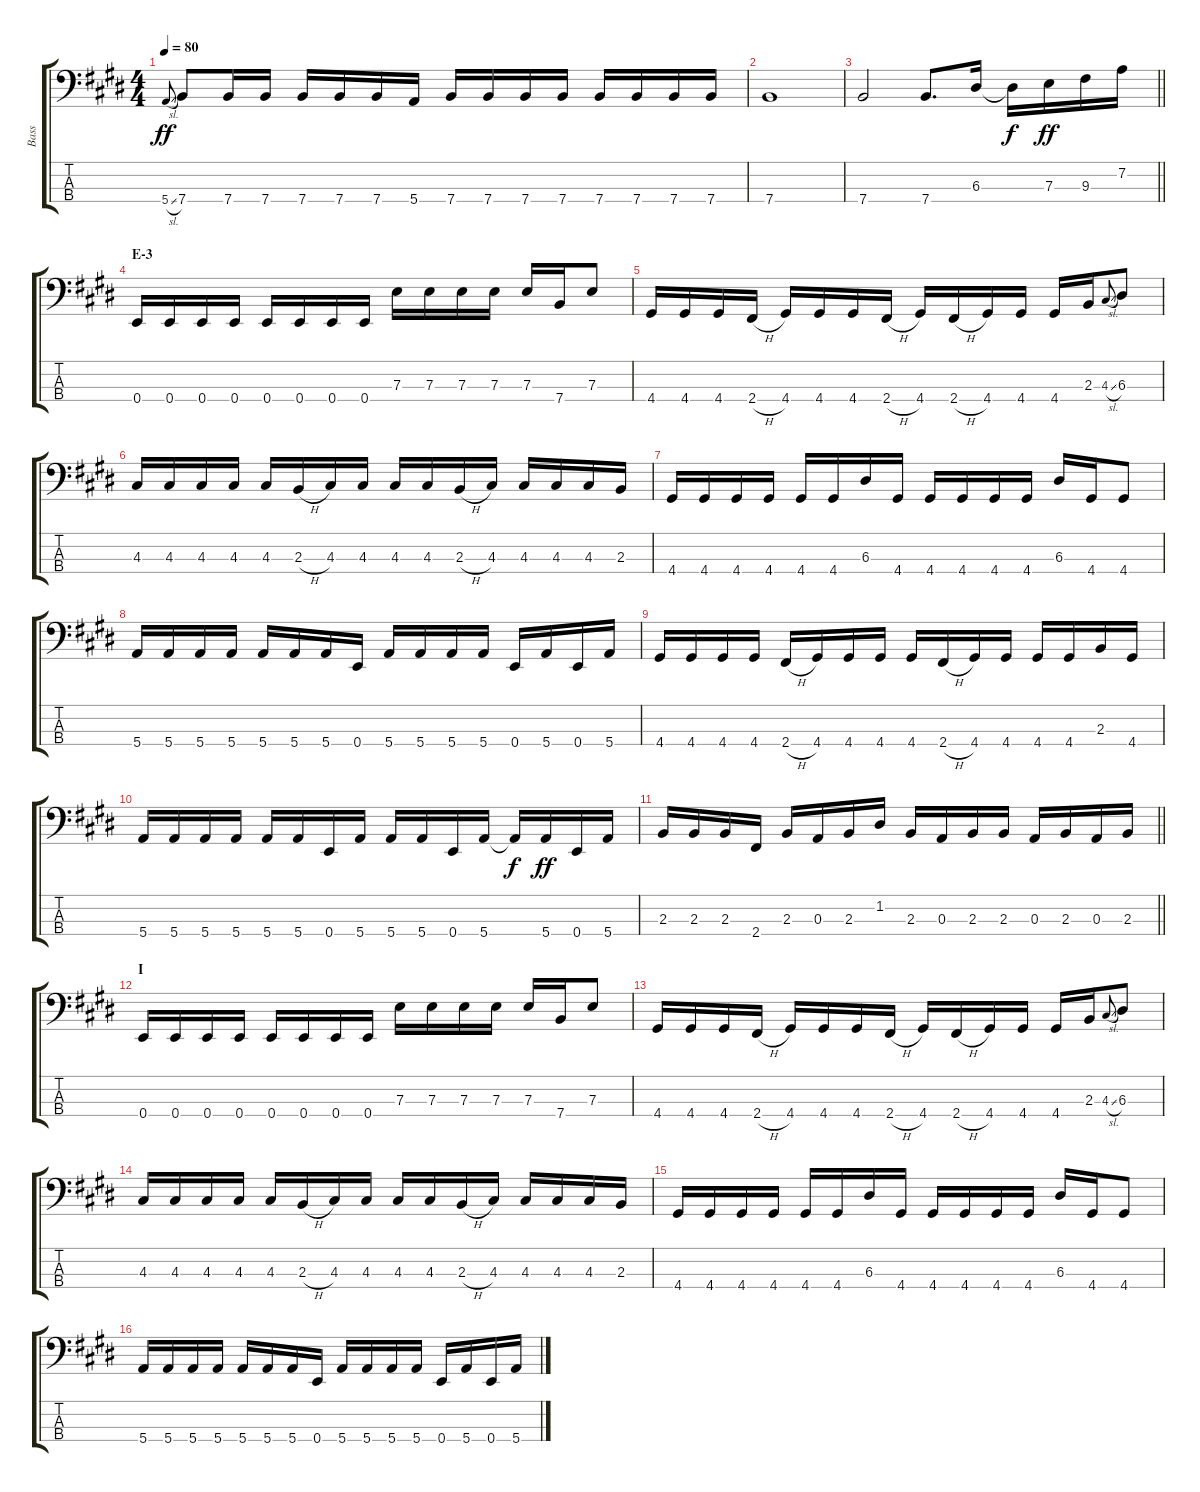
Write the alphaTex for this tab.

\track ("Bass" "Bass") {instrument electricbasspick}
\staff {score tabs}
\tuning (G2 D2 A1 E1) {hide}
\ts (4 4)
\tempo 80
\clef f4
\ks e
5.4{sl}.8{gr onbeat dy ff} 7.4.8 7.4.16 7.4.16 7.4.16 7.4.16 7.4.16 5.4.16 7.4.16 7.4.16 7.4.16 7.4.16 7.4.16 7.4.16 7.4.16 7.4.16 |
7.4.1 |
\barLineRight lightlight
7.4.2 7.4.8{d} 6.3.16 6.3{t}.16{dy f} 7.3.16{dy ff} 9.3.16 7.2.16 |
\section ("" "E-3")
0.4.16 0.4.16 0.4.16 0.4.16 0.4.16 0.4.16 0.4.16 0.4.16 7.3.16 7.3.16 7.3.16 7.3.16 7.3.16 7.4.16 7.3.8 |
4.4.16 4.4.16 4.4.16 2.4{h}.16 4.4.16 4.4.16 4.4.16 2.4{h}.16 4.4.16 2.4{h}.16 4.4.16 4.4.16 4.4.16 2.3.16 4.3{sl}.8{gr onbeat} 6.3.8 |
4.3.16 4.3.16 4.3.16 4.3.16 4.3.16 2.3{h}.16 4.3.16 4.3.16 4.3.16 4.3.16 2.3{h}.16 4.3.16 4.3.16 4.3.16 4.3.16 2.3.16 |
4.4.16 4.4.16 4.4.16 4.4.16 4.4.16 4.4.16 6.3.16 4.4.16 4.4.16 4.4.16 4.4.16 4.4.16 6.3.16 4.4.16 4.4.8 |
5.4.16 5.4.16 5.4.16 5.4.16 5.4.16 5.4.16 5.4.16 0.4.16 5.4.16 5.4.16 5.4.16 5.4.16 0.4.16 5.4.16 0.4.16 5.4.16 |
4.4.16 4.4.16 4.4.16 4.4.16 2.4{h}.16 4.4.16 4.4.16 4.4.16 4.4.16 2.4{h}.16 4.4.16 4.4.16 4.4.16 4.4.16 2.3.16 4.4.16 |
5.4.16 5.4.16 5.4.16 5.4.16 5.4.16 5.4.16 0.4.16 5.4.16 5.4.16 5.4.16 0.4.16 5.4.16 5.4{t}.16{dy f} 5.4.16{dy ff} 0.4.16 5.4.16 |
\barLineRight lightlight
2.3.16 2.3.16 2.3.16 2.4.16 2.3.16 0.3.16 2.3.16 1.2.16 2.3.16 0.3.16 2.3.16 2.3.16 0.3.16 2.3.16 0.3.16 2.3.16 |
\section ("" "I")
0.4.16 0.4.16 0.4.16 0.4.16 0.4.16 0.4.16 0.4.16 0.4.16 7.3.16 7.3.16 7.3.16 7.3.16 7.3.16 7.4.16 7.3.8 |
4.4.16 4.4.16 4.4.16 2.4{h}.16 4.4.16 4.4.16 4.4.16 2.4{h}.16 4.4.16 2.4{h}.16 4.4.16 4.4.16 4.4.16 2.3.16 4.3{sl}.8{gr onbeat} 6.3.8 |
4.3.16 4.3.16 4.3.16 4.3.16 4.3.16 2.3{h}.16 4.3.16 4.3.16 4.3.16 4.3.16 2.3{h}.16 4.3.16 4.3.16 4.3.16 4.3.16 2.3.16 |
4.4.16 4.4.16 4.4.16 4.4.16 4.4.16 4.4.16 6.3.16 4.4.16 4.4.16 4.4.16 4.4.16 4.4.16 6.3.16 4.4.16 4.4.8 |
5.4.16 5.4.16 5.4.16 5.4.16 5.4.16 5.4.16 5.4.16 0.4.16 5.4.16 5.4.16 5.4.16 5.4.16 0.4.16 5.4.16 0.4.16 5.4.16
